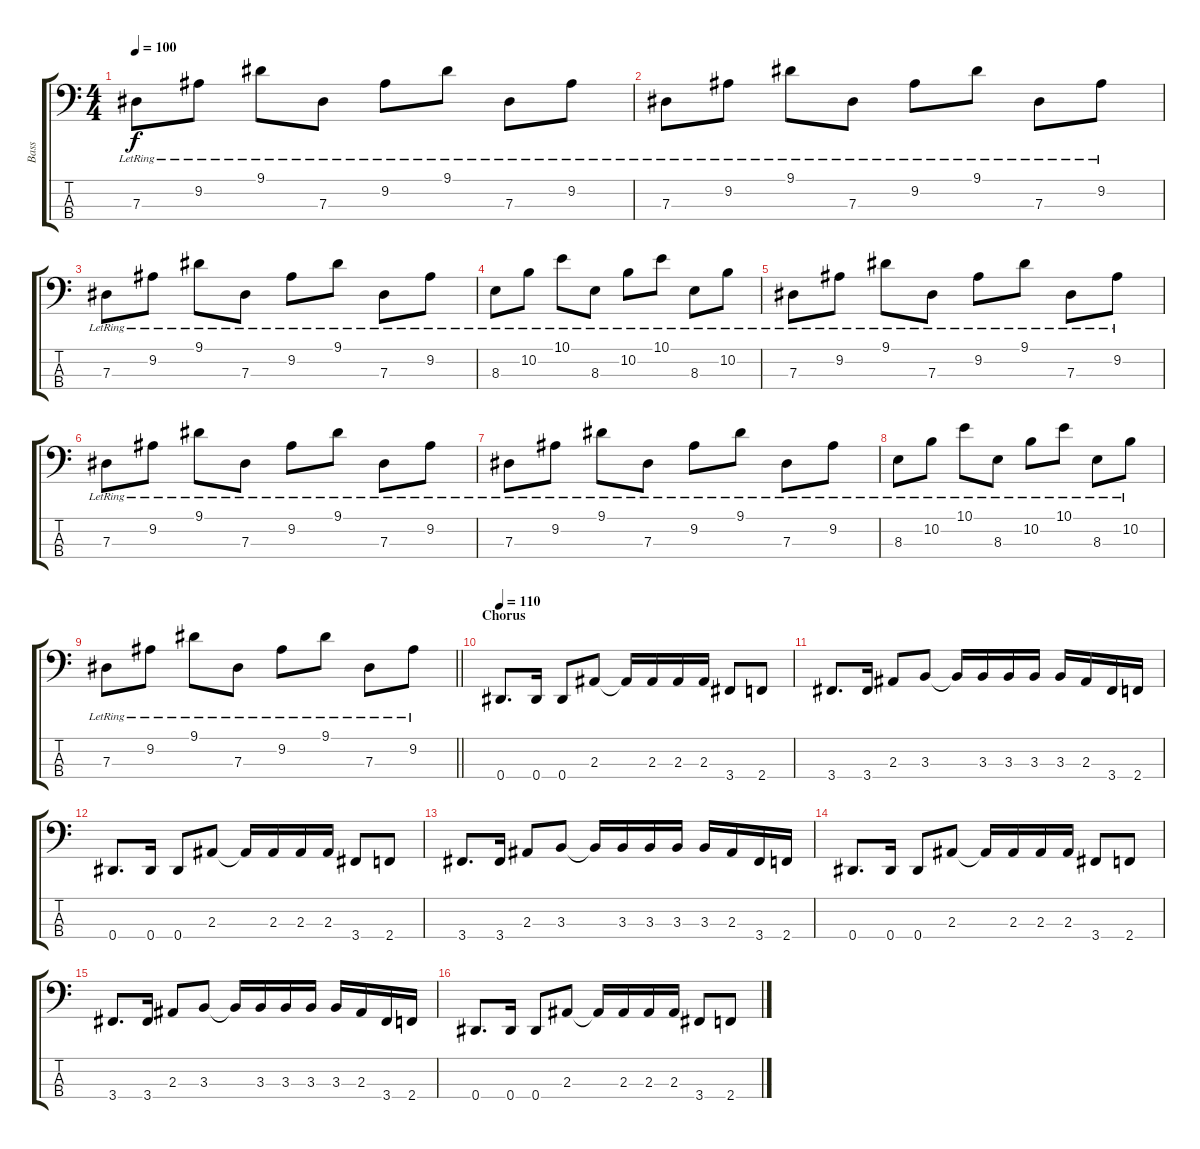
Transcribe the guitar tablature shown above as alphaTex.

\track ("Bass" "Bass") {instrument electricbassfinger}
\staff {score tabs}
\tuning (Gb2 Db2 Ab1 Eb1) {hide}
\ts (4 4)
\tempo 100
\clef f4
\ks c
7.3{lr}.8{dy f} 9.2{lr}.8 9.1{lr}.8 7.3{lr}.8 9.2{lr}.8 9.1{lr}.8 7.3{lr}.8 9.2{lr}.8 |
7.3{lr}.8 9.2{lr}.8 9.1{lr}.8 7.3{lr}.8 9.2{lr}.8 9.1{lr}.8 7.3{lr}.8 9.2{lr}.8 |
7.3{lr}.8 9.2{lr}.8 9.1{lr}.8 7.3{lr}.8 9.2{lr}.8 9.1{lr}.8 7.3{lr}.8 9.2{lr}.8 |
8.3{lr}.8 10.2{lr}.8 10.1{lr}.8 8.3{lr}.8 10.2{lr}.8 10.1{lr}.8 8.3{lr}.8 10.2{lr}.8 |
7.3{lr}.8 9.2{lr}.8 9.1{lr}.8 7.3{lr}.8 9.2{lr}.8 9.1{lr}.8 7.3{lr}.8 9.2{lr}.8 |
7.3{lr}.8 9.2{lr}.8 9.1{lr}.8 7.3{lr}.8 9.2{lr}.8 9.1{lr}.8 7.3{lr}.8 9.2{lr}.8 |
7.3{lr}.8 9.2{lr}.8 9.1{lr}.8 7.3{lr}.8 9.2{lr}.8 9.1{lr}.8 7.3{lr}.8 9.2{lr}.8 |
8.3{lr}.8 10.2{lr}.8 10.1{lr}.8 8.3{lr}.8 10.2{lr}.8 10.1{lr}.8 8.3{lr}.8 10.2{lr}.8 |
\barLineRight lightlight
7.3{lr}.8 9.2{lr}.8 9.1{lr}.8 7.3{lr}.8 9.2{lr}.8 9.1{lr}.8 7.3{lr}.8 9.2{lr}.8 |
\section ("" "Chorus")
\tempo 110
0.4.8{d} 0.4.16 0.4.8 2.3.8 2.3{t}.16 2.3.16 2.3.16 2.3.16 3.4.8 2.4.8 |
3.4.8{d} 3.4.16 2.3.8 3.3.8 3.3{t}.16 3.3.16 3.3.16 3.3.16 3.3.16 2.3.16 3.4.16 2.4.16 |
0.4.8{d} 0.4.16 0.4.8 2.3.8 2.3{t}.16 2.3.16 2.3.16 2.3.16 3.4.8 2.4.8 |
3.4.8{d} 3.4.16 2.3.8 3.3.8 3.3{t}.16 3.3.16 3.3.16 3.3.16 3.3.16 2.3.16 3.4.16 2.4.16 |
0.4.8{d} 0.4.16 0.4.8 2.3.8 2.3{t}.16 2.3.16 2.3.16 2.3.16 3.4.8 2.4.8 |
3.4.8{d} 3.4.16 2.3.8 3.3.8 3.3{t}.16 3.3.16 3.3.16 3.3.16 3.3.16 2.3.16 3.4.16 2.4.16 |
0.4.8{d} 0.4.16 0.4.8 2.3.8 2.3{t}.16 2.3.16 2.3.16 2.3.16 3.4.8 2.4.8
